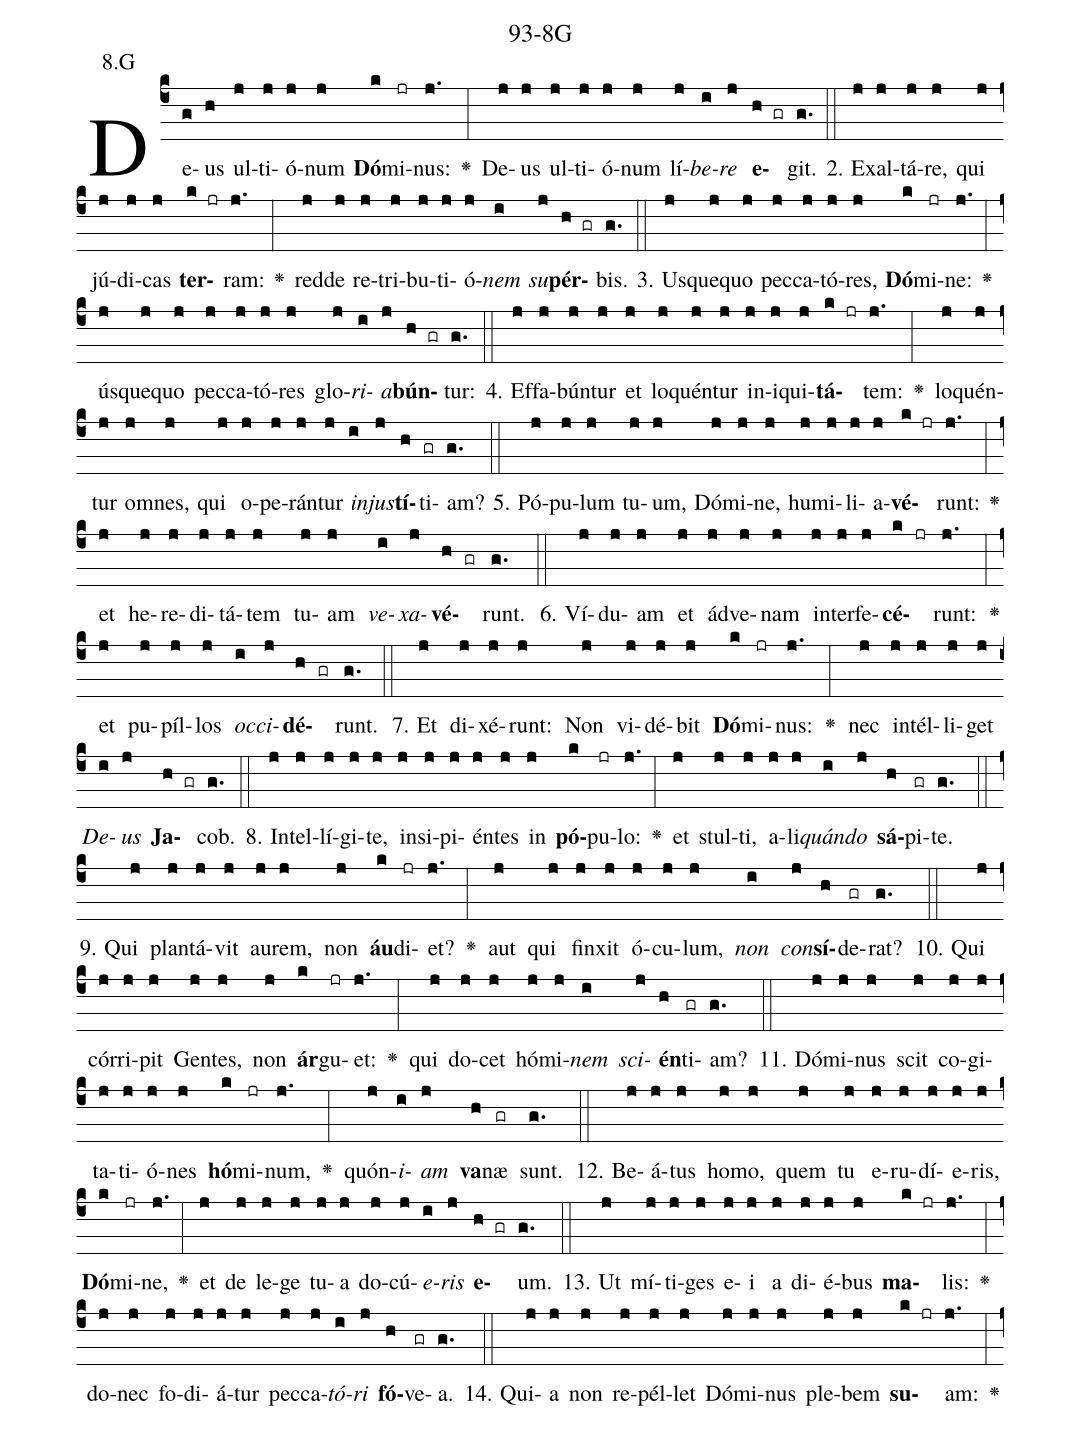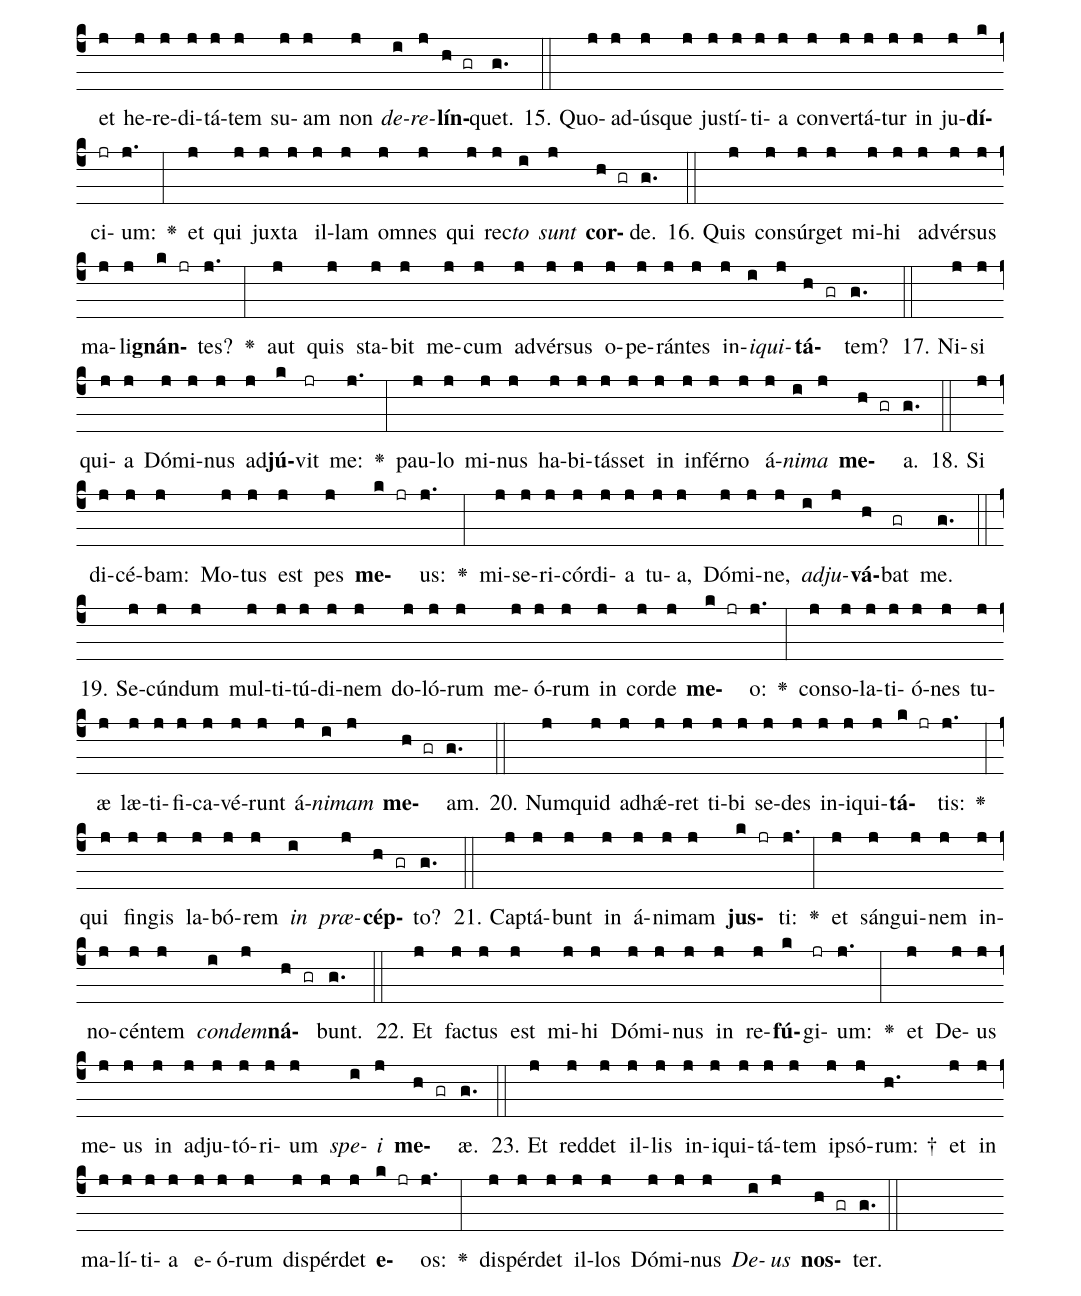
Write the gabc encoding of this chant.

name: 93-8G;
annotation: 8.G;
%%
(c4)De(g)us(h) ul(j)ti(j)ó(j)num(j) <b>Dó</b>(k)mi(jr)nus:(j.) <v>\greheightstar</v>(:) De(j)us(j) ul(j)ti(j)ó(j)num(j) lí(j)<i>be</i>(i)<i>re</i>(j) <b>e</b>(h gr)git.(g.) (::)
2. Ex(j)al(j)tá(j)re,(j) qui(j) jú(j)di(j)cas(j) <b>ter</b>(k jr)ram:(j.) <v>\greheightstar</v>(:) red(j)de(j) re(j)tri(j)bu(j)ti(j)ó(j)<i>nem</i>(i) <i>su</i>(j)<b>pér</b>(h gr)bis.(g.) (::)
3. Us(j)que(j)quo(j) pec(j)ca(j)tó(j)res,(j) <b>Dó</b>(k)mi(jr)ne:(j.) <v>\greheightstar</v>(:) ús(j)que(j)quo(j) pec(j)ca(j)tó(j)res(j) glo(j)<i>ri</i>(i)<i>a</i>(j)<b>bún</b>(h gr)tur:(g.) (::)
4. Ef(j)fa(j)bún(j)tur(j) et(j) lo(j)quén(j)tur(j) in(j)i(j)qui(j)<b>tá</b>(k jr)tem:(j.) <v>\greheightstar</v>(:) lo(j)quén(j)tur(j) om(j)nes,(j) qui(j) o(j)pe(j)rán(j)tur(j) <i>in</i>(i)<i>jus</i>(j)<b>tí</b>(h)ti(gr)am?(g.) (::)
5. Pó(j)pu(j)lum(j) tu(j)um,(j) Dó(j)mi(j)ne,(j) hu(j)mi(j)li(j)a(j)<b>vé</b>(k jr)runt:(j.) <v>\greheightstar</v>(:) et(j) he(j)re(j)di(j)tá(j)tem(j) tu(j)am(j) <i>ve</i>(i)<i>xa</i>(j)<b>vé</b>(h gr)runt.(g.) (::)
6. Ví(j)du(j)am(j) et(j) ád(j)ve(j)nam(j) in(j)ter(j)fe(j)<b>cé</b>(k jr)runt:(j.) <v>\greheightstar</v>(:) et(j) pu(j)píl(j)los(j) <i>oc</i>(i)<i>ci</i>(j)<b>dé</b>(h gr)runt.(g.) (::)
7. Et(j) di(j)xé(j)runt:(j) Non(j) vi(j)dé(j)bit(j) <b>Dó</b>(k)mi(jr)nus:(j.) <v>\greheightstar</v>(:) nec(j) in(j)tél(j)li(j)get(j) <i>De</i>(i)<i>us</i>(j) <b>Ja</b>(h gr)cob.(g.) (::)
8. In(j)tel(j)lí(j)gi(j)te,(j) in(j)si(j)pi(j)én(j)tes(j) in(j) <b>pó</b>(k)pu(jr)lo:(j.) <v>\greheightstar</v>(:) et(j) stul(j)ti,(j) a(j)li(j)<i>quán</i>(i)<i>do</i>(j) <b>sá</b>(h)pi(gr)te.(g.) (::)
9. Qui(j) plan(j)tá(j)vit(j) au(j)rem,(j) non(j) <b>áu</b>(k)di(jr)et?(j.) <v>\greheightstar</v>(:) aut(j) qui(j) fin(j)xit(j) ó(j)cu(j)lum,(j) <i>non</i>(i) <i>con</i>(j)<b>sí</b>(h)de(gr)rat?(g.) (::)
10. Qui(j) cór(j)ri(j)pit(j) Gen(j)tes,(j) non(j) <b>ár</b>(k)gu(jr)et:(j.) <v>\greheightstar</v>(:) qui(j) do(j)cet(j) hó(j)mi(j)<i>nem</i>(i) <i>sci</i>(j)<b>én</b>(h)ti(gr)am?(g.) (::)
11. Dó(j)mi(j)nus(j) scit(j) co(j)gi(j)ta(j)ti(j)ó(j)nes(j) <b>hó</b>(k)mi(jr)num,(j.) <v>\greheightstar</v>(:) quón(j)<i>i</i>(i)<i>am</i>(j) <b>va</b>(h)næ(gr) sunt.(g.) (::)
12. Be(j)á(j)tus(j) ho(j)mo,(j) quem(j) tu(j) e(j)ru(j)dí(j)e(j)ris,(j) <b>Dó</b>(k)mi(jr)ne,(j.) <v>\greheightstar</v>(:) et(j) de(j) le(j)ge(j) tu(j)a(j) do(j)cú(j)<i>e</i>(i)<i>ris</i>(j) <b>e</b>(h gr)um.(g.) (::)
13. Ut(j) mí(j)ti(j)ges(j) e(j)i(j) a(j) di(j)é(j)bus(j) <b>ma</b>(k jr)lis:(j.) <v>\greheightstar</v>(:) do(j)nec(j) fo(j)di(j)á(j)tur(j) pec(j)ca(j)<i>tó</i>(i)<i>ri</i>(j) <b>fó</b>(h)ve(gr)a.(g.) (::)
14. Qui(j)a(j) non(j) re(j)pél(j)let(j) Dó(j)mi(j)nus(j) ple(j)bem(j) <b>su</b>(k jr)am:(j.) <v>\greheightstar</v>(:) et(j) he(j)re(j)di(j)tá(j)tem(j) su(j)am(j) non(j) <i>de</i>(i)<i>re</i>(j)<b>lín</b>(h gr)quet.(g.) (::)
15. Quo(j)ad(j)ús(j)que(j) jus(j)tí(j)ti(j)a(j) con(j)ver(j)tá(j)tur(j) in(j) ju(j)<b>dí</b>(k)ci(jr)um:(j.) <v>\greheightstar</v>(:) et(j) qui(j) jux(j)ta(j) il(j)lam(j) om(j)nes(j) qui(j) rec(j)<i>to</i>(i) <i>sunt</i>(j) <b>cor</b>(h gr)de.(g.) (::)
16. Quis(j) con(j)súr(j)get(j) mi(j)hi(j) ad(j)vér(j)sus(j) ma(j)li(j)<b>gnán</b>(k jr)tes?(j.) <v>\greheightstar</v>(:) aut(j) quis(j) sta(j)bit(j) me(j)cum(j) ad(j)vér(j)sus(j) o(j)pe(j)rán(j)tes(j) in(j)<i>i</i>(i)<i>qui</i>(j)<b>tá</b>(h gr)tem?(g.) (::)
17. Ni(j)si(j) qui(j)a(j) Dó(j)mi(j)nus(j) ad(j)<b>jú</b>(k)vit(jr) me:(j.) <v>\greheightstar</v>(:) pau(j)lo(j) mi(j)nus(j) ha(j)bi(j)tás(j)set(j) in(j) in(j)fér(j)no(j) á(j)<i>ni</i>(i)<i>ma</i>(j) <b>me</b>(h gr)a.(g.) (::)
18. Si(j) di(j)cé(j)bam:(j) Mo(j)tus(j) est(j) pes(j) <b>me</b>(k jr)us:(j.) <v>\greheightstar</v>(:) mi(j)se(j)ri(j)cór(j)di(j)a(j) tu(j)a,(j) Dó(j)mi(j)ne,(j) <i>ad</i>(i)<i>ju</i>(j)<b>vá</b>(h)bat(gr) me.(g.) (::)
19. Se(j)cún(j)dum(j) mul(j)ti(j)tú(j)di(j)nem(j) do(j)ló(j)rum(j) me(j)ó(j)rum(j) in(j) cor(j)de(j) <b>me</b>(k jr)o:(j.) <v>\greheightstar</v>(:) con(j)so(j)la(j)ti(j)ó(j)nes(j) tu(j)æ(j) læ(j)ti(j)fi(j)ca(j)vé(j)runt(j) á(j)<i>ni</i>(i)<i>mam</i>(j) <b>me</b>(h gr)am.(g.) (::)
20. Num(j)quid(j) ad(j)hǽ(j)ret(j) ti(j)bi(j) se(j)des(j) in(j)i(j)qui(j)<b>tá</b>(k jr)tis:(j.) <v>\greheightstar</v>(:) qui(j) fin(j)gis(j) la(j)bó(j)rem(j) <i>in</i>(i) <i>præ</i>(j)<b>cép</b>(h gr)to?(g.) (::)
21. Cap(j)tá(j)bunt(j) in(j) á(j)ni(j)mam(j) <b>jus</b>(k jr)ti:(j.) <v>\greheightstar</v>(:) et(j) sán(j)gui(j)nem(j) in(j)no(j)cén(j)tem(j) <i>con</i>(i)<i>dem</i>(j)<b>ná</b>(h gr)bunt.(g.) (::)
22. Et(j) fac(j)tus(j) est(j) mi(j)hi(j) Dó(j)mi(j)nus(j) in(j) re(j)<b>fú</b>(k)gi(jr)um:(j.) <v>\greheightstar</v>(:) et(j) De(j)us(j) me(j)us(j) in(j) ad(j)ju(j)tó(j)ri(j)um(j) <i>spe</i>(i)<i>i</i>(j) <b>me</b>(h gr)æ.(g.) (::)
23. Et(j) red(j)det(j) il(j)lis(j) in(j)i(j)qui(j)tá(j)tem(j) ip(j)só(j)rum: †(h.) et(j) in(j) ma(j)lí(j)ti(j)a(j) e(j)ó(j)rum(j) dis(j)pér(j)det(j) <b>e</b>(k jr)os:(j.) <v>\greheightstar</v>(:) dis(j)pér(j)det(j) il(j)los(j) Dó(j)mi(j)nus(j) <i>De</i>(i)<i>us</i>(j) <b>nos</b>(h gr)ter.(g.) (::)
